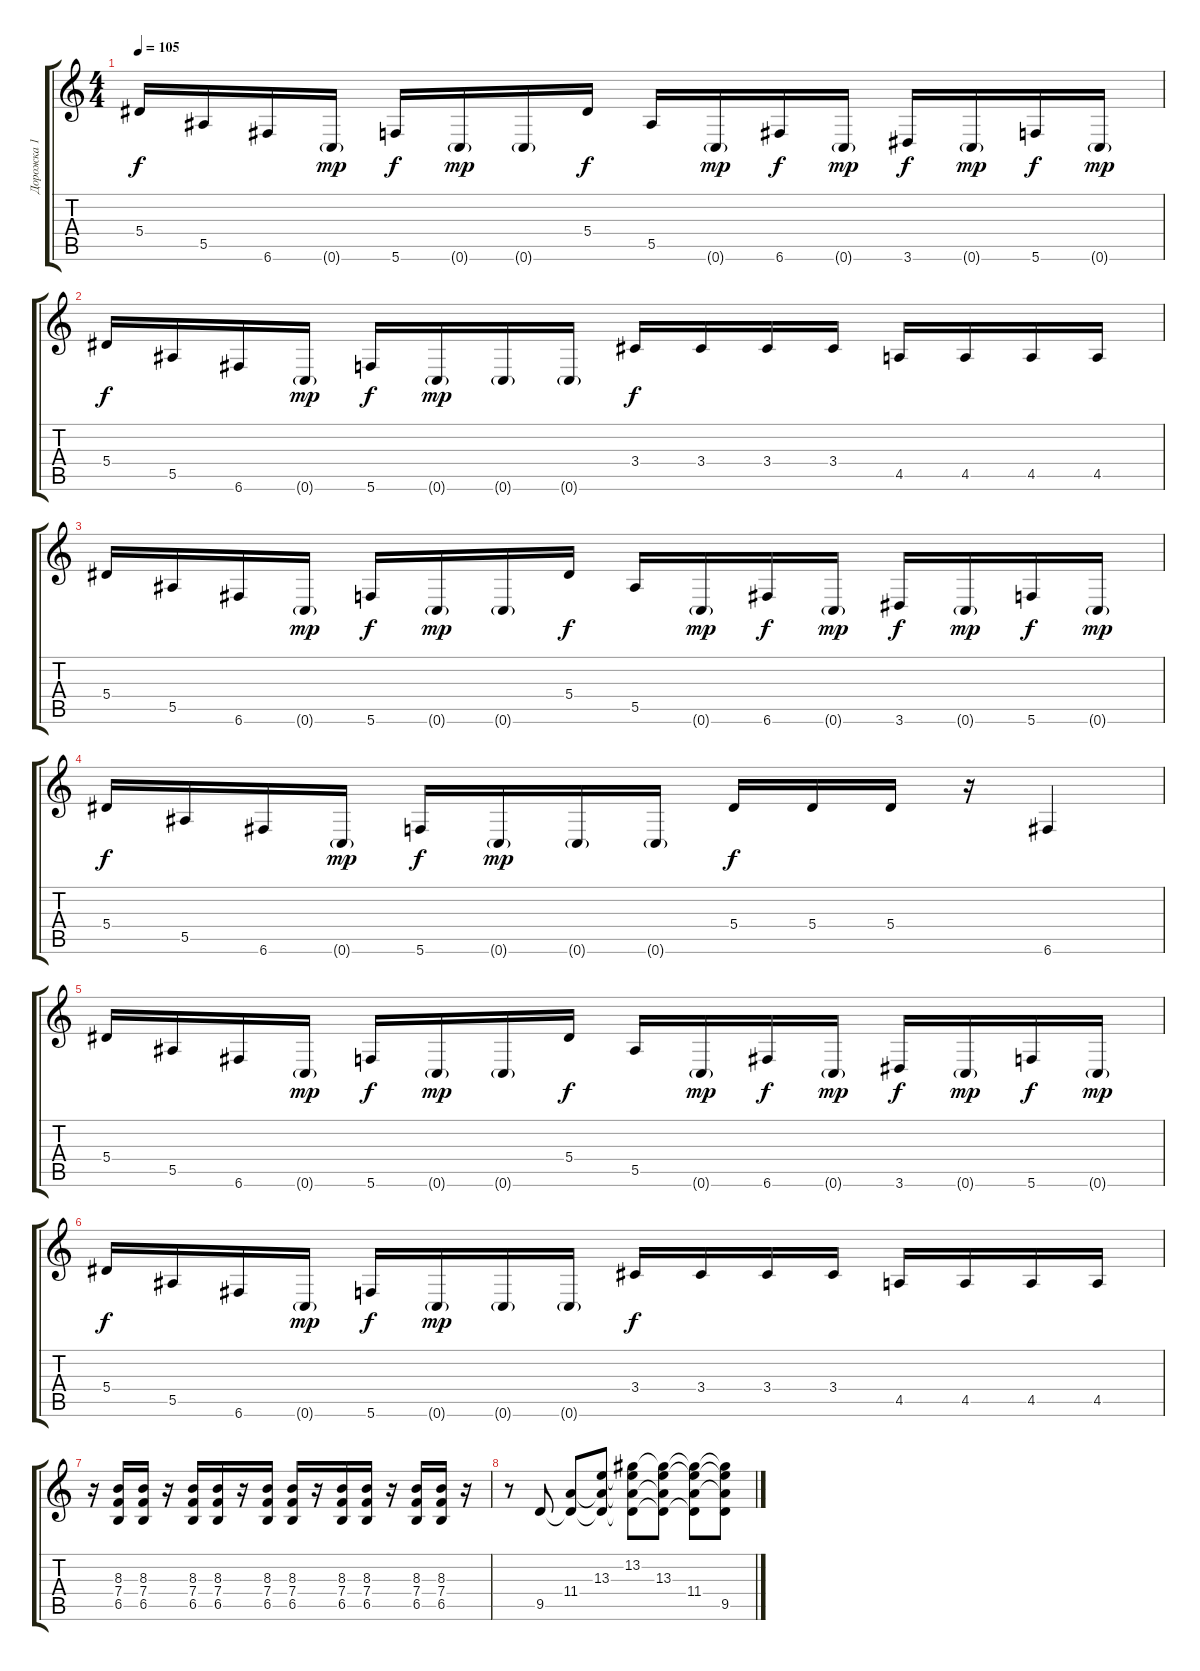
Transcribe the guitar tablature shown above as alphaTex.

\track ("Дорожка 1" "Дорожка 1") {instrument overdrivenguitar}
\staff {score tabs}
\tuning (C4 G3 Eb3 Bb2 F2 C2) {hide}
\ts (4 4)
\tempo 105
\clef g2
\ks c
5.4.16{dy f} 5.5.16 6.6.16 0.6{g}.16{dy mp} 5.6.16{dy f} 0.6{g}.16{dy mp} 0.6{g}.16 5.4.16{dy f} 5.5.16 0.6{g}.16{dy mp} 6.6.16{dy f} 0.6{g}.16{dy mp} 3.6.16{dy f} 0.6{g}.16{dy mp} 5.6.16{dy f} 0.6{g}.16{dy mp} |
5.4.16{dy f} 5.5.16 6.6.16 0.6{g}.16{dy mp} 5.6.16{dy f} 0.6{g}.16{dy mp} 0.6{g}.16 0.6{g}.16 3.4.16{dy f} 3.4.16 3.4.16 3.4.16 4.5.16 4.5.16 4.5.16 4.5.16 |
5.4.16 5.5.16 6.6.16 0.6{g}.16{dy mp} 5.6.16{dy f} 0.6{g}.16{dy mp} 0.6{g}.16 5.4.16{dy f} 5.5.16 0.6{g}.16{dy mp} 6.6.16{dy f} 0.6{g}.16{dy mp} 3.6.16{dy f} 0.6{g}.16{dy mp} 5.6.16{dy f} 0.6{g}.16{dy mp} |
5.4.16{dy f} 5.5.16 6.6.16 0.6{g}.16{dy mp} 5.6.16{dy f} 0.6{g}.16{dy mp} 0.6{g}.16 0.6{g}.16 5.4.16{dy f} 5.4.16 5.4.16 r.16 6.6.4 |
5.4.16 5.5.16 6.6.16 0.6{g}.16{dy mp} 5.6.16{dy f} 0.6{g}.16{dy mp} 0.6{g}.16 5.4.16{dy f} 5.5.16 0.6{g}.16{dy mp} 6.6.16{dy f} 0.6{g}.16{dy mp} 3.6.16{dy f} 0.6{g}.16{dy mp} 5.6.16{dy f} 0.6{g}.16{dy mp} |
5.4.16{dy f} 5.5.16 6.6.16 0.6{g}.16{dy mp} 5.6.16{dy f} 0.6{g}.16{dy mp} 0.6{g}.16 0.6{g}.16 3.4.16{dy f} 3.4.16 3.4.16 3.4.16 4.5.16 4.5.16 4.5.16 4.5.16 |
r.16 (8.3 7.4 6.5).16 (8.3 7.4 6.5).16 r.16 (8.3 7.4 6.5).16 (8.3 7.4 6.5).16 r.16 (8.3 7.4 6.5).16 (8.3 7.4 6.5).16 r.16 (8.3 7.4 6.5).16 (8.3 7.4 6.5).16 r.16 (8.3 7.4 6.5).16 (8.3 7.4 6.5).16 r.16 |
r.8 9.5.8 (11.4 9.5{t}).8 (13.3 11.4{t} 9.5{t}).8 (13.2 13.3{t} 11.4{t} 9.5{t}).8 (13.2{t} 13.3 11.4{t} 9.5{t}).8 (13.2{t} 13.3{t} 11.4 9.5{t}).8 (13.2{t} 13.3{t} 11.4{t} 9.5).8
